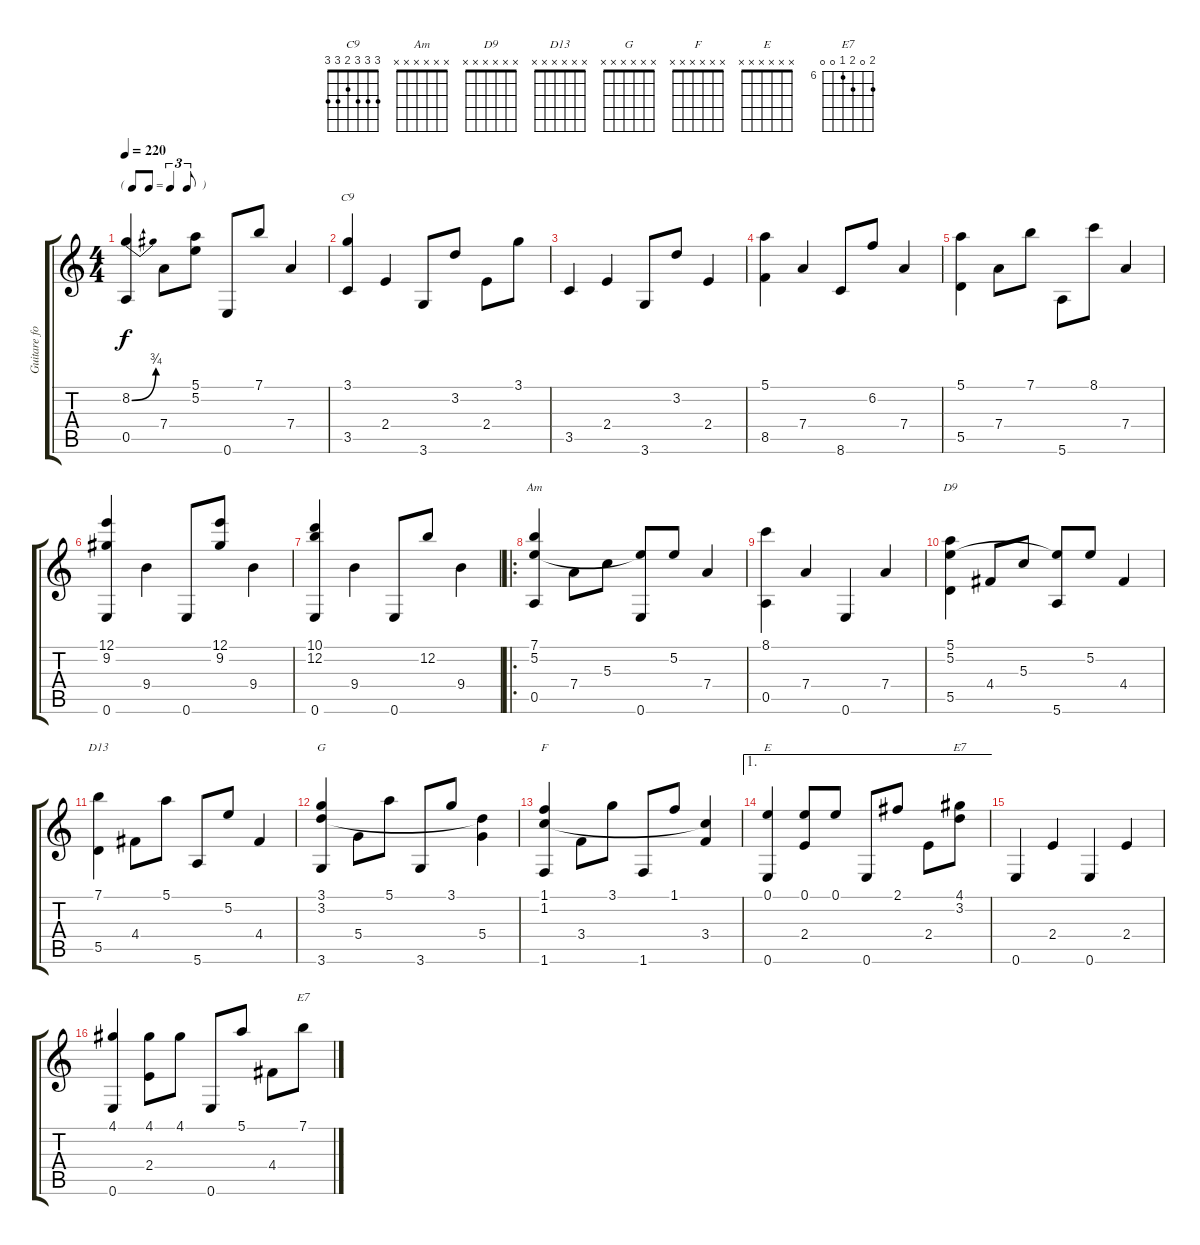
\track ("Guitare folk" "Guitare fo") {instrument acousticguitarsteel}
\staff {score tabs}
\tuning (E4 B3 G3 D3 A2 E2) {hide}
\chord ("C9" 3 3 3 2 3 3)
\chord ("Am" x x x x x x) {firstfret 0}
\chord ("D9" x x x x x x) {firstfret 0}
\chord ("D13" x x x x x x) {firstfret 0}
\chord ("G" x x x x x x) {firstfret 0}
\chord ("F" x x x x x x) {firstfret 0}
\chord ("E" x x x x x x) {firstfret 0}
\chord ("E7" 4 3 4 2 0 0)
\chord ("E7" 7 0 7 6 0 0) {firstfret 6}
\ts (4 4)
\tf triplet8th
\tempo 220
\clef g2
\ks c
(8.2{be (bend 0 0 60 3)} 0.5).4{dy f} 7.4.8 (5.1 5.2).8 0.6.8 7.1.8 7.4.4 |
(3.1 3.5).4{ch "C9"} 2.4.4 3.6.8 3.2.8 2.4.8 3.1.8 |
3.5.4 2.4.4 3.6.8 3.2.8 2.4.4 |
(5.1 8.5).4 7.4.4 8.6.8 6.2.8 7.4.4 |
(5.1 5.5).4 7.4.8 7.1.8 5.6.8 8.1.8 7.4.4 |
(12.1 9.2 0.6).4 9.4.4 0.6.8 (12.1 9.2).8 9.4.4 |
(10.1 12.2 0.6).4 9.4.4 0.6.8 12.2.8 9.4.4 |
\ro
(7.1 5.2 0.5).4{ch "Am"} 7.4.8 5.3.8 (5.2{t} 0.6).8 5.2.8 7.4.4 |
(8.1 0.5).4 7.4.4 0.6.4 7.4.4 |
(5.1 5.2 5.5).4{ch "D9"} 4.4.8 5.3.8 (5.2{t} 5.6).8 5.2.8 4.4.4 |
(7.1 5.5).4{ch "D13"} 4.4.8 5.1.8 5.6.8 5.2.8 4.4.4 |
(3.1 3.2 3.6).4{ch "G"} 5.4.8 5.1.8 3.6.8 3.1.8 (3.2{t} 5.4).4 |
(1.1 1.2 1.6).4{ch "F"} 3.4.8 3.1.8 1.6.8 1.1.8 (1.2{t} 3.4).4 |
\ae 1
(0.1 0.6).4{ch "E"} (0.1 2.4).8 0.1.8 0.6.8 2.1.8 2.4.8 (4.1 3.2).8{ch "E7"} |
0.6.4 2.4.4 0.6.4 2.4.4 |
(4.1 0.6).4 (4.1 2.4).8 4.1.8 0.6.8 5.1.8 4.4.8 7.1.8{ch "E7"}
